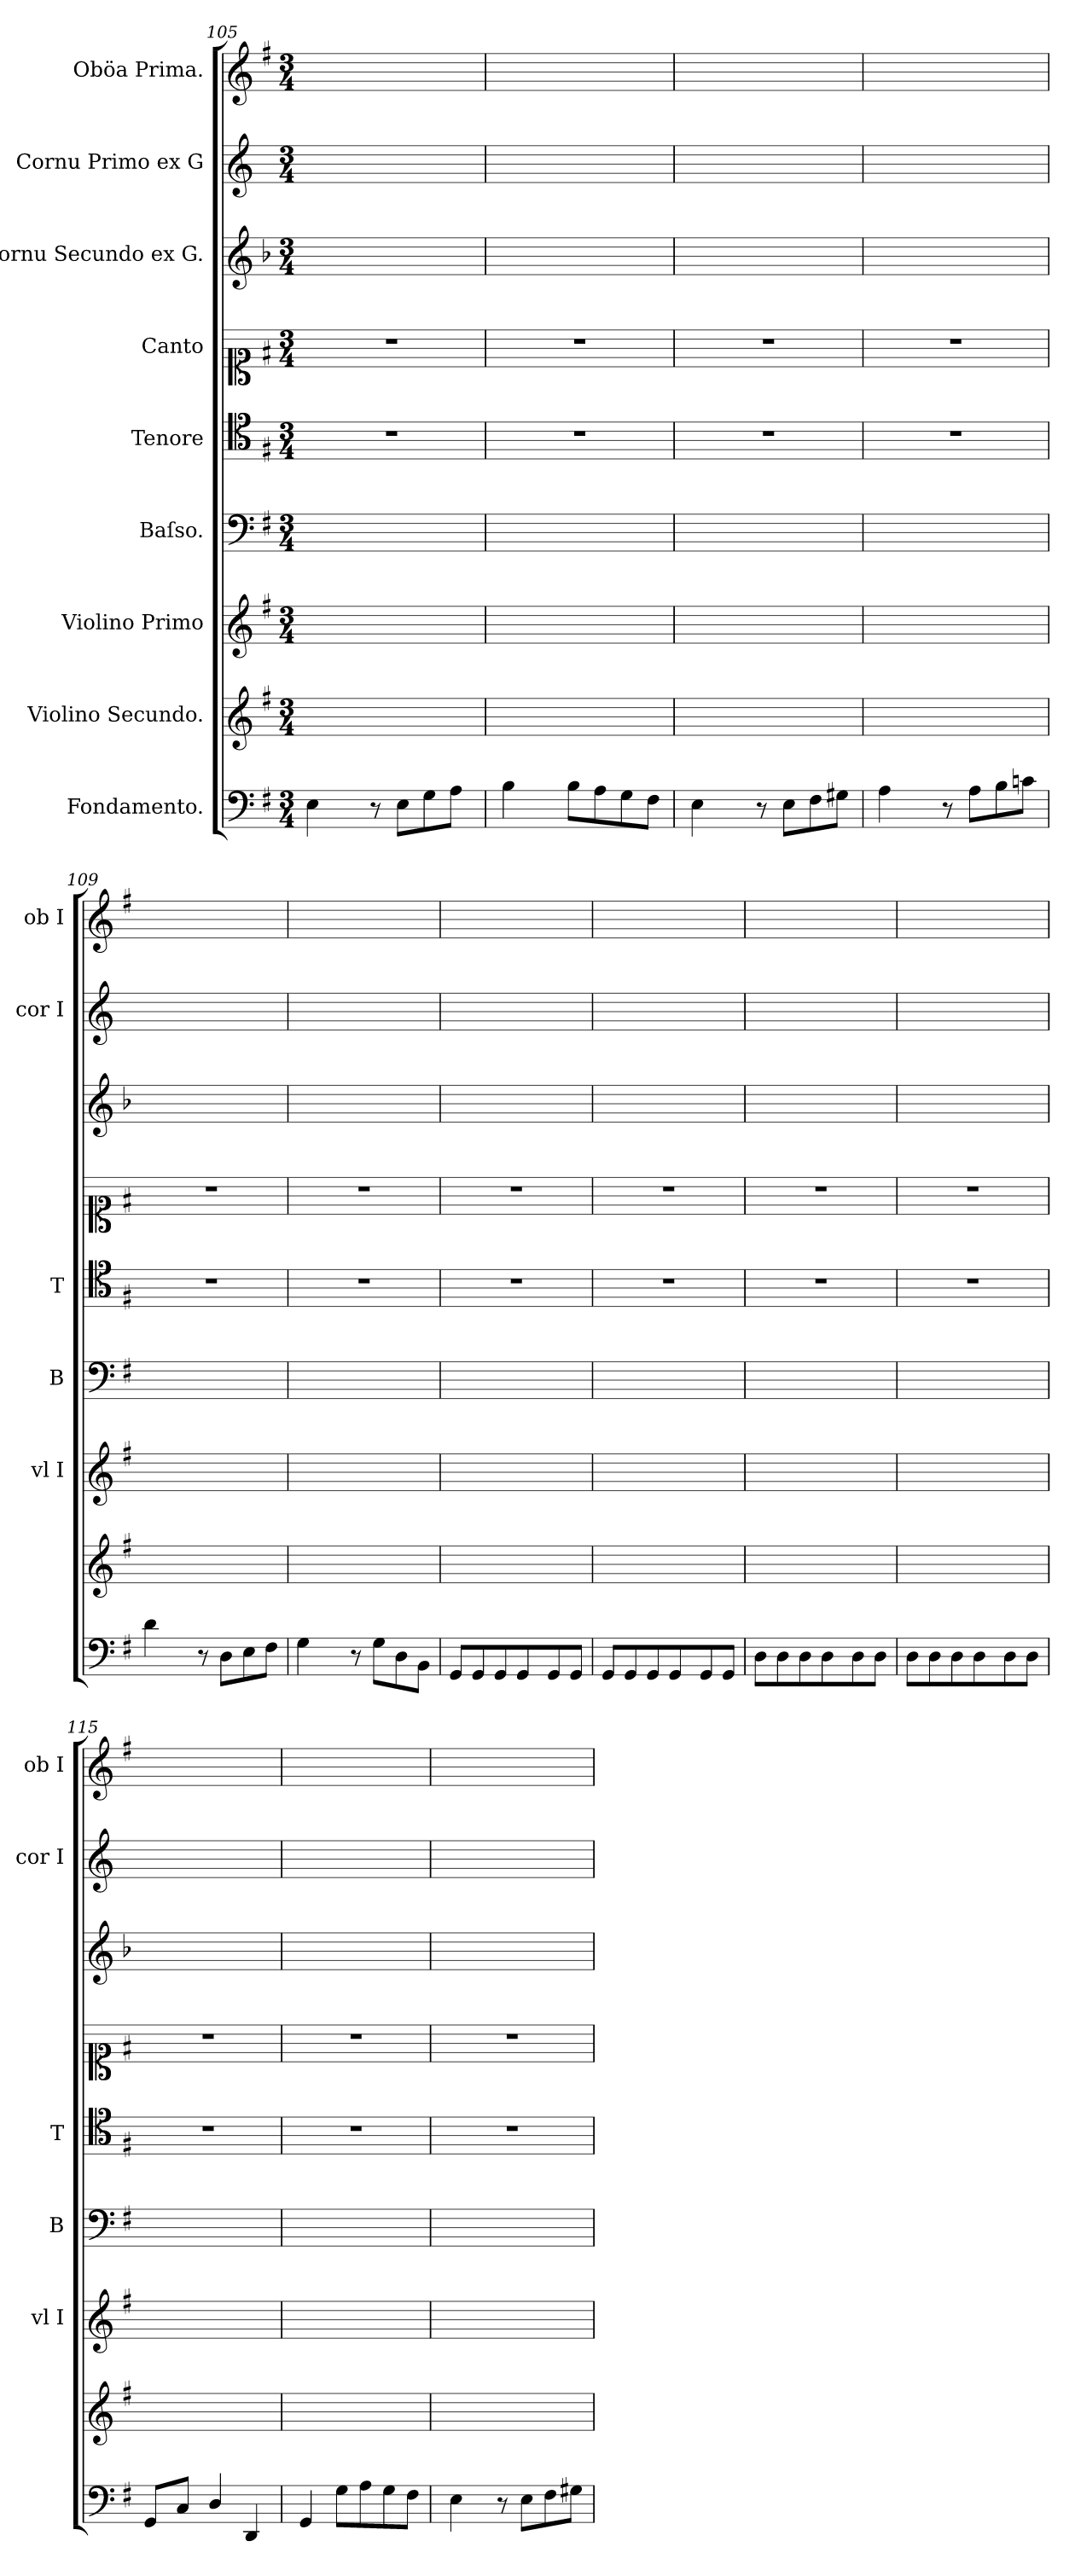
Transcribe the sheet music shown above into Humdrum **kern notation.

**kern	**dynam	**kern	**kern	**kern	**kern	**kern	**kern	**kern	**kern
*part9	*part9	*part8	*part7	*part6	*part5	*part4	*part3	*part2	*part1
*staff9	*staff9	*staff8	*staff7	*staff6	*staff5	*staff4	*staff3	*staff2	*staff1
*I"Fondamento.	*	*I"Violino Secundo.	*I"Violino Primo	*I"Baſso.	*I"Tenore	*I"Canto	*I"Cornu Secundo ex G.	*I"Cornu Primo ex G	*I"Oböa Prima.
*	*	*	*I'vl I	*I'B	*I'T	*	*	*I'cor I	*I'ob I
*clefF4	*	*clefG2	*clefG2	*clefF4	*clefC4	*clefC1	*clefG2	*clefG2	*clefG2
*	*	*	*	*	*	*	*ITrd-1c-2	*ITrd3c5	*
*k[f#]	*	*k[f#]	*k[f#]	*k[f#]	*k[f#]	*k[f#]	*k[f#]	*k[f#]	*k[f#]
*e:	*	*e:	*e:	*e:	*e:	*e:	*e:	*e:	*e:
*M3/4	*	*M3/4	*M3/4	*M3/4	*M3/4	*M3/4	*M3/4	*M3/4	*M3/4
*	*	*	*Xtuplet	*	*	*	*	*	*
=105	=105	=105	=105	=105	=105	=105	=105	=105	=105
4E\	.	4g/yy	12ee\Lyy	2.ryy	2.r	2.r	2.ryy	2.ryy	2.ryy
.	.	.	12gg\yy	.	.	.	.	.	.
.	.	.	12bb\Jyy	.	.	.	.	.	.
8r	.	8ryy	8ee\Lyy	.	.	.	.	.	.
8E\L	.	8g/Lyy	8ee\Jyy	.	.	.	.	.	.
8G\	.	8b/yy	8gg\Lyy	.	.	.	.	.	.
8A\J	.	8cc/Jyy	(16ff#\Lyy	.	.	.	.	.	.
.	.	.	16ee\JJyy)	.	.	.	.	.	.
=106	=106	=106	=106	=106	=106	=106	=106	=106	=106
*	*	*Xtuplet	*	*	*	*	*	*	*
4B\	.	(12f#/Lyy	(12dd#X\Lyy	2.ryy	2.r	2.r	2.ryy	2.ryy	2.ryy
.	.	12e/yy)	12cc\yy	.	.	.	.	.	.
.	.	12d#X/Jyy	12b\Jyy)	.	.	.	.	.	.
8B\L	.	4d#/yy	4b\yy	.	.	.	.	.	.
8A\	.	.	.	.	.	.	.	.	.
8G\	.	4ryy	4ryy	.	.	.	.	.	.
8F#\J	.	.	.	.	.	.	.	.	.
=107	=107	=107	=107	=107	=107	=107	=107	=107	=107
!	!LO:DY:a	!	!	!	!	!	!	!	!
4E\	for.	4g#X/yy	12ee\Lyy	2.ryy	2.r	2.r	2.ryy	2.ryy	2.ryy
.	.	.	12gg#X\yy	.	.	.	.	.	.
.	.	.	12bb\Jyy	.	.	.	.	.	.
8r	.	8ryy	8ee\Lyy	.	.	.	.	.	.
8E\L	.	8g#/Lyy	8ddn\Jyy	.	.	.	.	.	.
8F#\	.	8a/yy	4dd\yy	.	.	.	.	.	.
8G#X\J	.	8b/Jyy	.	.	.	.	.	.	.
=108	=108	=108	=108	=108	=108	=108	=108	=108	=108
4A\	.	12e/Lyy	12ccn\Lyy	2.ryy	2.r	2.r	2.ryy	2.ryy	2.ryy
.	.	12d/yy	12b\yy	.	.	.	.	.	.
.	.	12c/Jyy	12a\Jyy	.	.	.	.	.	.
8r	.	2c/yy	2a/yy	.	.	.	.	.	.
8A\L	.	.	.	.	.	.	.	.	.
8B\	.	.	.	.	.	.	.	.	.
8cn\J	.	.	.	.	.	.	.	.	.
=109	=109	=109	=109	=109	=109	=109	=109	=109	=109
4d\	.	4f#/yy	12dd\Lyy	2.ryy	2.r	2.r	2.ryy	2.ryy	2.ryy
.	.	.	12ff#\yy	.	.	.	.	.	.
.	.	.	12aa\Jyy	.	.	.	.	.	.
8r	.	8ryy	8dd\Lyy	.	.	.	.	.	.
8D\L	.	8f#/Lyy	8cc\Jyy	.	.	.	.	.	.
8E\	.	8gn/yy	4cc\yy	.	.	.	.	.	.
8F#\J	.	8a/Jyy	.	.	.	.	.	.	.
=110	=110	=110	=110	=110	=110	=110	=110	=110	=110
4G\	.	12d/Lyy	(12b/Lyy	2.ryy	2.r	2.r	2.ryy	2.ryy	2.ryy
.	.	12c/yy	12a/yy	.	.	.	.	.	.
.	.	12B/Jyy	12g/Jyy)	.	.	.	.	.	.
8r	.	2B/yy	2g/yy	.	.	.	.	.	.
8G\L	.	.	.	.	.	.	.	.	.
8D\	.	.	.	.	.	.	.	.	.
8BB\J	.	.	.	.	.	.	.	.	.
=111	=111	=111	=111	=111	=111	=111	=111	=111	=111
!	!LO:DY:a	!	!	!	!	!	!	!	!
8GG/L	pia.	4.b\yy	4.dd\yy	2.ryy	2.r	2.r	2.ryy	2.ryy	2.ryy
8GG/	.	.	.	.	.	.	.	.	.
8GG/	.	.	.	.	.	.	.	.	.
8GG/	.	(16cc\LLyy	(16ee\LLyy	.	.	.	.	.	.
.	.	16b\JJyy)	16dd\JJyy)	.	.	.	.	.	.
8GG/	.	4b\yy	4gg\yy	.	.	.	.	.	.
8GG/J	.	.	.	.	.	.	.	.	.
=112	=112	=112	=112	=112	=112	=112	=112	=112	=112
8GG/L	.	4.b\yy	4.dd\yy	2.ryy	2.r	2.r	2.ryy	2.ryy	2.ryy
8GG/	.	.	.	.	.	.	.	.	.
8GG/	.	.	.	.	.	.	.	.	.
8GG/	.	(16cc\LLyy	(16ee\LLyy	.	.	.	.	.	.
.	.	16b\JJyy)	16dd\JJyy)	.	.	.	.	.	.
8GG/	.	4b\yy	4gg\yy	.	.	.	.	.	.
8GG/J	.	.	.	.	.	.	.	.	.
=113	=113	=113	=113	=113	=113	=113	=113	=113	=113
8D\L	.	4.a\yy	4.cc\yy	2.ryy	2.r	2.r	2.ryy	2.ryy	2.ryy
8D\	.	.	.	.	.	.	.	.	.
8D\	.	.	.	.	.	.	.	.	.
8D\	.	(16b\LLyy	(16dd\LLyy	.	.	.	.	.	.
.	.	16a\JJyy)	16cc\JJyy)	.	.	.	.	.	.
8D\	.	4cc\yy	4aa\yy	.	.	.	.	.	.
8D\J	.	.	.	.	.	.	.	.	.
=114	=114	=114	=114	=114	=114	=114	=114	=114	=114
8D\L	.	4.a\yy	4.cc\yy	2.ryy	2.r	2.r	2.ryy	2.ryy	2.ryy
8D\	.	.	.	.	.	.	.	.	.
8D\	.	.	.	.	.	.	.	.	.
8D\	.	(16b\LLyy	(16dd\LLyy	.	.	.	.	.	.
.	.	16a\JJyy)	16cc\JJyy)	.	.	.	.	.	.
8D\	.	4cc\yy	4aa\yy	.	.	.	.	.	.
8D\J	.	.	.	.	.	.	.	.	.
=115	=115	=115	=115	=115	=115	=115	=115	=115	=115
8GG/L	.	8b/Lyy	(16gg\LLyy	2.ryy	2.r	2.r	2.ryy	2.ryy	2.ryy
.	.	.	16dd\yy)	.	.	.	.	.	.
8C/J	.	8a/Jyy	(16ee\yy	.	.	.	.	.	.
.	.	.	16cc\JJyy)	.	.	.	.	.	.
4D/	.	4g/yy	4b/yy	.	.	.	.	.	.
4DD/	.	4f#/yy	4a/yy	.	.	.	.	.	.
=116	=116	=116	=116	=116	=116	=116	=116	=116	=116
.	.	8qqf#/yy	8qqa/yy	.	.	.	.	.	.
4GG/	.	4g/yy	4g/yy	2.ryy	2.r	2.r	2.ryy	2.ryy	2.ryy
!	!LO:DY:a	!	!	!	!	!	!	!	!
8G\L	for	4ryy	4ryy	.	.	.	.	.	.
8A\	.	.	.	.	.	.	.	.	.
8G\	.	4ryy	4ryy	.	.	.	.	.	.
8F#\J	.	.	.	.	.	.	.	.	.
=117	=117	=117	=117	=117	=117	=117	=117	=117	=117
4E\	.	4g#X/yy	8.ee\Lyy	2.ryy	2.r	2.r	2.ryy	2.ryy	2.ryy
.	.	.	16ee\Jkyy	.	.	.	.	.	.
8r	.	8ryy	4.ee\yy	.	.	.	.	.	.
8E\L	.	8g#/Lyy	.	.	.	.	.	.	.
8F#\	.	8a/yy	.	.	.	.	.	.	.
8G#X\J	.	8b/Jyy	8dd\yy	.	.	.	.	.	.
=	=	=	=	=	=	=	=	=	=
*-	*-	*-	*-	*-	*-	*-	*-	*-	*-
